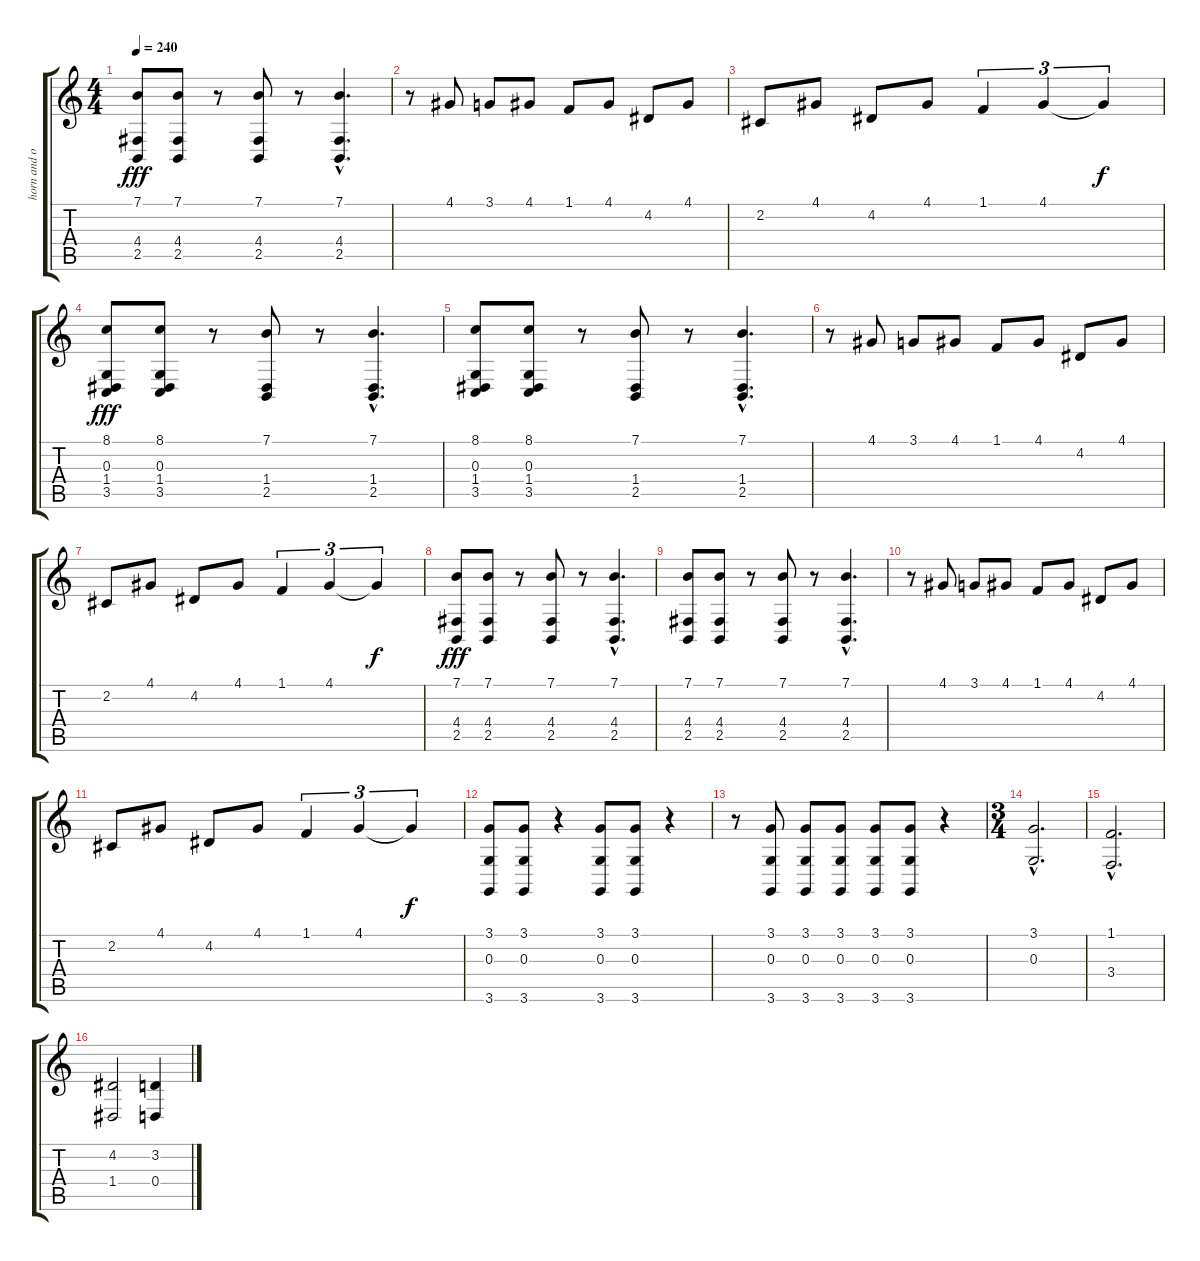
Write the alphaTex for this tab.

\track ("horn and organ(alex stariopoli)" "horn and o") {instrument frenchhorn}
\staff {score tabs}
\tuning (E4 B3 G3 D3 A2 E2) {hide}
\ts (4 4)
\tempo 240
\clef g2
\ks c
(7.1 4.4 2.5).8{dy fff instrument churchorgan} (7.1 4.4 2.5).8 r.8 (7.1 4.4 2.5).8 r.8 (7.1{hac} 4.4{hac} 2.5{hac}).4{d} |
r.8{instrument drawbarorgan} 4.1.8 3.1.8 4.1.8 1.1.8 4.1.8 4.2.8 4.1.8 |
2.2.8 4.1.8 4.2.8 4.1.8 1.1.4{tu (3 2)} 4.1.4{tu (3 2)} 4.1{t}.4{tu (3 2) dy f} |
(8.1 0.3 1.4 3.5).8{dy fff instrument churchorgan} (8.1 0.3 1.4 3.5).8 r.8 (7.1 1.4 2.5).8 r.8 (7.1{hac} 1.4{hac} 2.5{hac}).4{d} |
(8.1 0.3 1.4 3.5).8 (8.1 0.3 1.4 3.5).8 r.8 (7.1 1.4 2.5).8 r.8 (7.1{hac} 1.4{hac} 2.5{hac}).4{d} |
r.8{instrument drawbarorgan} 4.1.8 3.1.8 4.1.8 1.1.8 4.1.8 4.2.8 4.1.8 |
2.2.8 4.1.8 4.2.8 4.1.8 1.1.4{tu (3 2)} 4.1.4{tu (3 2)} 4.1{t}.4{tu (3 2) dy f} |
(7.1 4.4 2.5).8{dy fff instrument churchorgan} (7.1 4.4 2.5).8 r.8 (7.1 4.4 2.5).8 r.8 (7.1{hac} 4.4{hac} 2.5{hac}).4{d} |
(7.1 4.4 2.5).8{instrument churchorgan} (7.1 4.4 2.5).8 r.8 (7.1 4.4 2.5).8 r.8 (7.1{hac} 4.4{hac} 2.5{hac}).4{d} |
r.8{instrument drawbarorgan} 4.1.8 3.1.8 4.1.8 1.1.8 4.1.8 4.2.8 4.1.8 |
2.2.8 4.1.8 4.2.8 4.1.8 1.1.4{tu (3 2)} 4.1.4{tu (3 2)} 4.1{t}.4{tu (3 2) dy f} |
(3.1 0.3 3.6).8{instrument churchorgan} (3.1 0.3 3.6).8 r.4 (3.1 0.3 3.6).8 (3.1 0.3 3.6).8 r.4 |
r.8 (3.1 0.3 3.6).8 (3.1 0.3 3.6).8 (3.1 0.3 3.6).8 (3.1 0.3 3.6).8 (3.1 0.3 3.6).8 r.4 |
\ts (3 4)
(3.1{hac} 0.3{hac}).2{d instrument frenchhorn} |
(1.1{hac} 3.4{hac}).2{d} |
(4.2 1.4).2 (3.2 0.4).4
